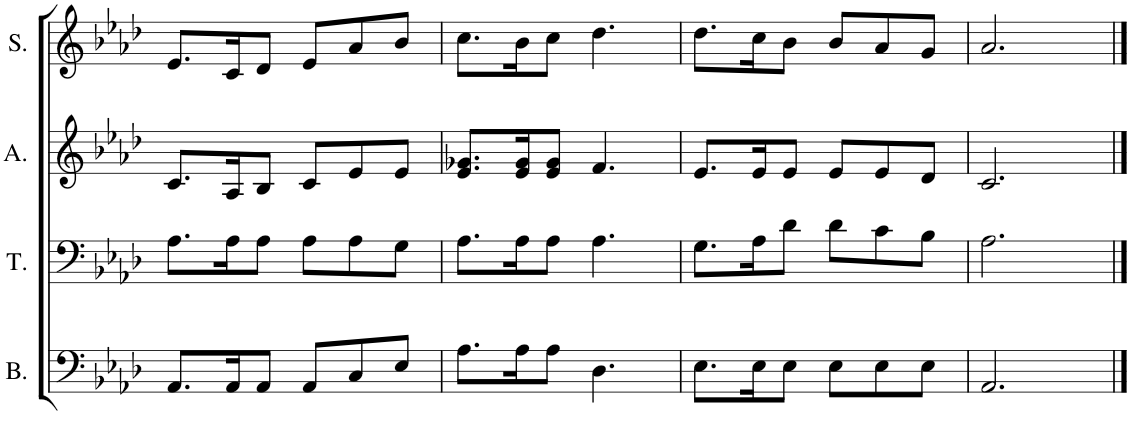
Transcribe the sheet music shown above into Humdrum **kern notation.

**kern	**kern	**kern	**kern
*part4	*part3	*part2	*part1
*staff4	*staff3	*staff2	*staff1
*I"Bass	*I"Tenor	*I"Alto	*I"Soprano
*I'B.	*I'T.	*I'A.	*I'S.
!!LO:PB:g=z
*clefF4	*clefF4	*clefG2	*clefG2
*k[b-e-a-d-]	*k[b-e-a-d-]	*k[b-e-a-d-]	*k[b-e-a-d-]
*M6/8	*M6/8	*M6/8	*M6/8
=13	=13	=13	=13
8.AA-/L	8.A-\L	8.c/L	8.e-/L
16AA-/K	16A-\K	16A-/K	16c/K
8AA-/J	8A-\J	8B-/J	8d-/J
8AA-/L	8A-\L	8c/L	8e-/L
8C/	8A-\	8e-/	8a-/
8E-/J	8G\J	8e-/J	8b-/J
=14	=14	=14	=14
8.A-\L	8.A-\L	8.e-/ 8.g-X/L	8.cc\L
16A-\K	16A-\K	16e-/ 16g-/K	16b-\K
8A-\J	8A-\J	8e-/ 8g-/J	8cc\J
4.D-\	4.A-\	4.f/	4.dd-\
=15	=15	=15	=15
8.E-\L	8.G\L	8.e-/L	8.dd-\L
16E-\K	16A-\K	16e-/K	16cc\K
8E-\J	8d-\J	8e-/J	8b-\J
8E-\L	8d-\L	8e-/L	8b-/L
8E-\	8c\	8e-/	8a-/
8E-\J	8B-\J	8d-/J	8g/J
=16	=16	=16	=16
2.AA-/	2.A-\	2.c/	2.a-/
==	==	==	==
*-	*-	*-	*-
